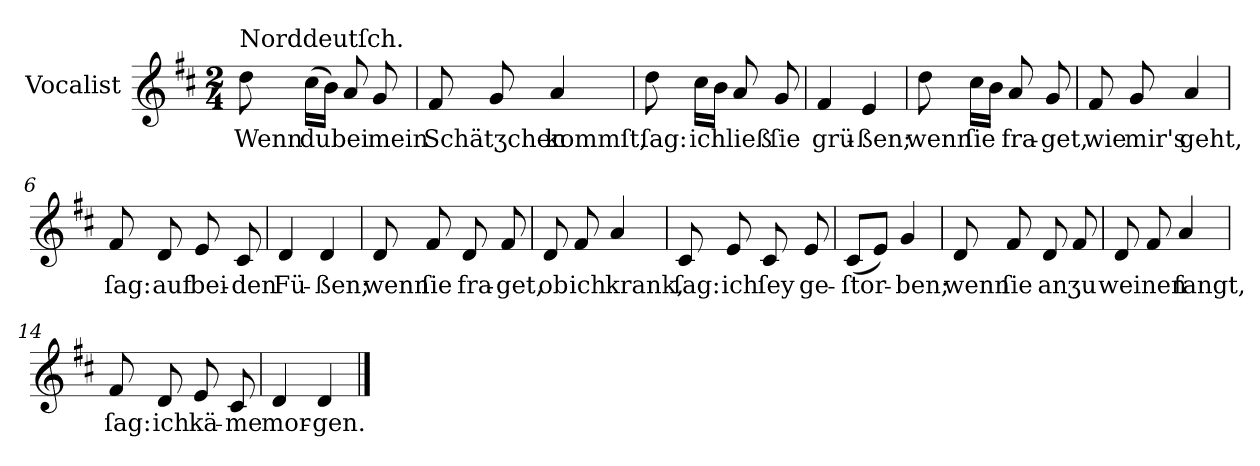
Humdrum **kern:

**kern	**text
*part1	*part1
*staff1	*staff1
*I"Vocalist	*
*k[f#c#]	*
*D:	*
*M2/4	*
=	=
!LO:TX:a:t=Norddeutſch.	!
8dd	Wenn
(16cc#LL	du
16bJJ)	.
8a	bei
8g	mein
=1	=1
8f#	Schätʒchen
8g	.
4a	kommſt,
=2	=2
8dd	ſag:
16cc#LL	ich
16bJJ	.
8a	ließ
8g	ſie
=3	=3
4f#	grü-
4e	-ßen;
=4	=4
8dd	wenn
16cc#LL	ſie
16bJJ	.
8a	fra-
8g	-get,
=5	=5
8f#	wie
8g	mir's
4a	geht,
=6	=6
8f#	ſag:
8d	auf
8e	bei-
8c#	-den
=7	=7
4d	Fü-
4d	-ßen;
=8	=8
8d	wenn
8f#	ſie
8d	fra-
8f#	-get,
=9	=9
8d	ob
8f#	ich
4a	krank,
=10	=10
8c#	ſag:
8e	ich
8c#	ſey
8e	ge-
=11	=11
(8c#L	-ſtor-
8eJ)	.
4g	-ben;
=12	=12
8d	wenn
8f#	ſie
8d	an
8f#	ʒu
=13	=13
8d	weinen
8f#	.
4a	fangt,
=14	=14
8f#	ſag:
8d	ich
8e	kä-
8c#	-me
=15	=15
4d	mor-
4d	-gen.
==	==
*-	*-
